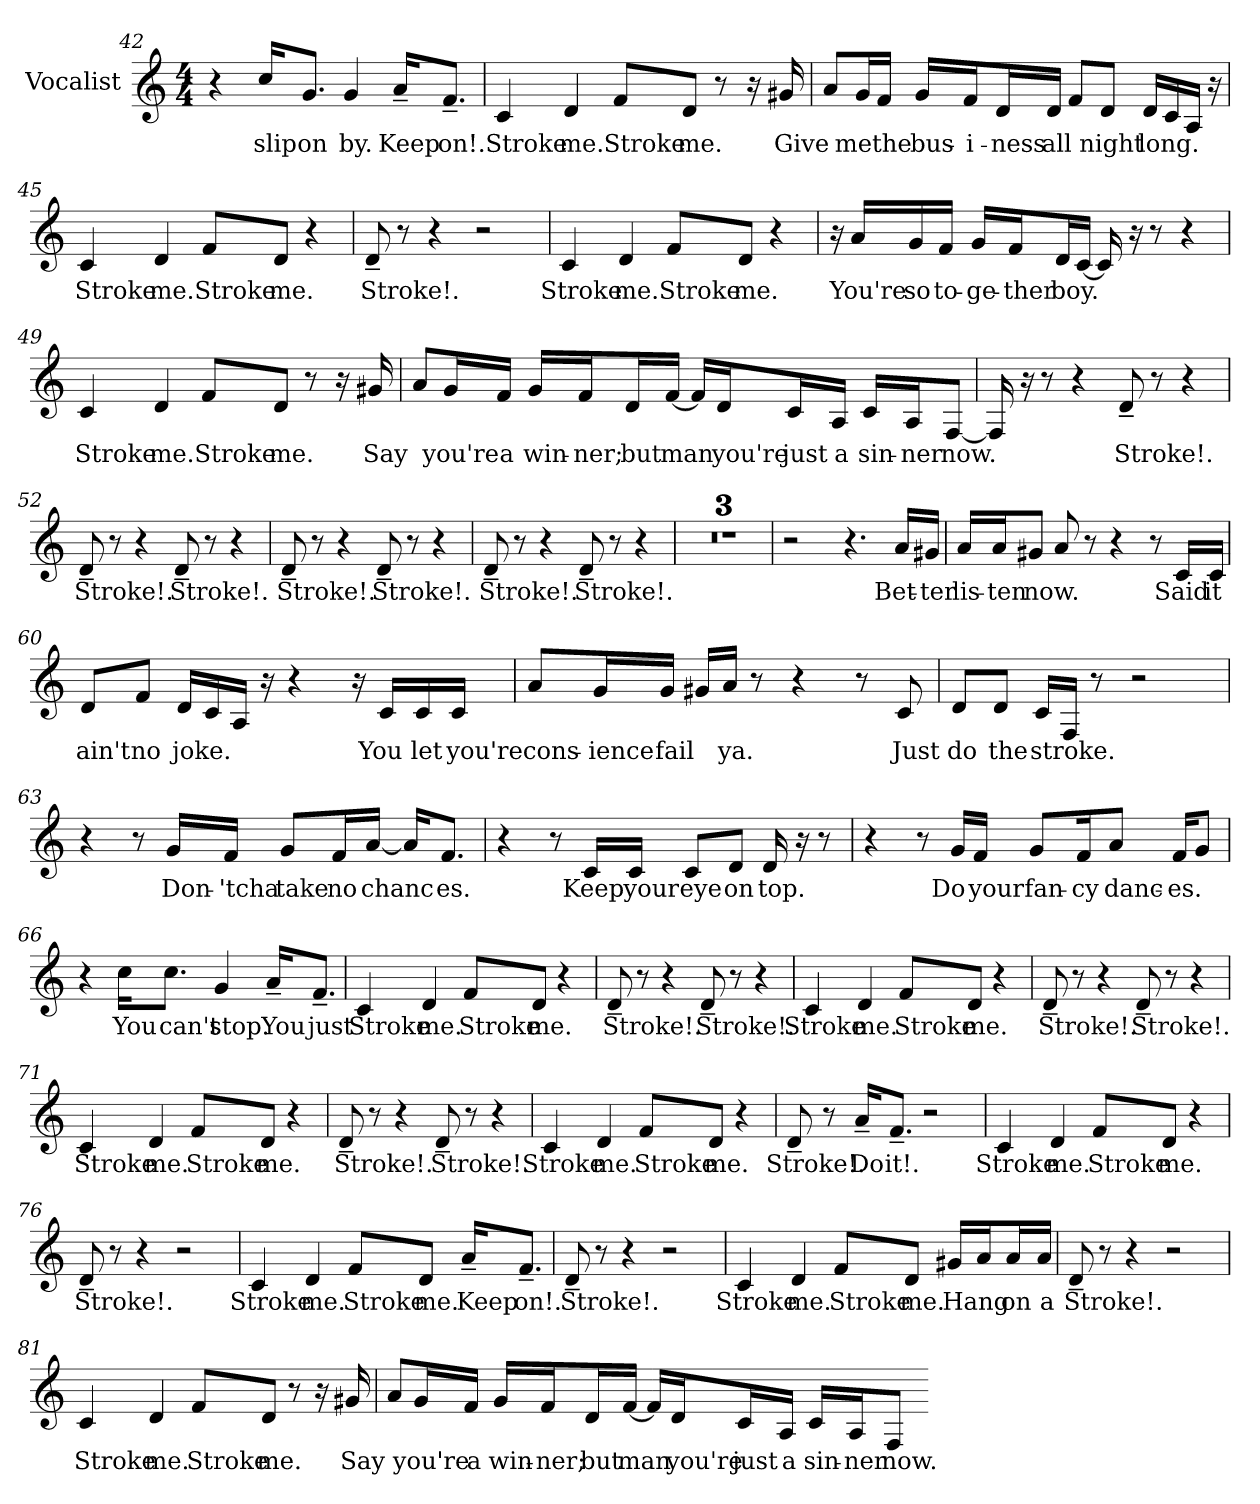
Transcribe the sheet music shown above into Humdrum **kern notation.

**kern	**text
*part1	*part1
*staff1	*staff1
*I"Vocalist	*
*clefG2	*
*M4/4	*
=42	=42
4r	.
16cc/KL	slip
8.g/J	on
4g	by.
16a~/KL	Keep
8.f~/J	on!.
=43	=43
4c	Stroke
4d	me.
8f/L	Stroke
8d/J	me.
8r	.
16r	.
16g#X	Give
=44	=44
8a/L	_
16g/L	me
16f/JJ	the
16g/LL	bus-
16f/J	-i-
16d/L	-ness
16d/JJ	all
8f/L	_
8d/J	night
16d/LL	long.
16c/	_
16A/JJ	_
16r	.
=45	=45
4c	Stroke
4d	me.
8f/L	Stroke
8d/J	me.
4r	.
=46	=46
8d~	Stroke!.
8r	.
4r	.
2r	.
=47	=47
4c	Stroke
4d	me.
8f/L	Stroke
8d/J	me.
4r	.
=48	=48
16r	.
16a/LL	You're
16g/	so
16f/JJ	to-
16g/LL	-ge-
16f/J	-ther
16d/L	boy.
[16c/JJ	_
16c]	_
16r	.
8r	.
4r	.
=49	=49
4c	Stroke
4d	me.
8f/L	Stroke
8d/J	me.
8r	.
16r	.
16g#X	Say
=50	=50
8a/L	_
16g/L	you're
16f/JJ	a
16g/LL	win-
16f/J	-ner;
16d/L	but
[16f/JJ	man
16f/LL]	_
16d/J	you're
16c/L	just
16A/JJ	a
16c/LL	sin-
16A/J	-ner
[8F/J	now.
=51	=51
16F]	_
16r	.
8r	.
4r	.
8d~	Stroke!.
8r	.
4r	.
=52	=52
8d~	Stroke!.
8r	.
4r	.
8d~	Stroke!.
8r	.
4r	.
=53	=53
8d~	Stroke!.
8r	.
4r	.
8d~	Stroke!.
8r	.
4r	.
=54	=54
8d~	Stroke!.
8r	.
4r	.
8d~	Stroke!.
8r	.
4r	.
=55	=55
1r	.
=56	=56
1r	.
=57	=57
1r	.
=58	=58
2r	.
4.r	.
16a/LL	Bet-
16g#X/JJ	-ter
=59	=59
16a/LL	lis-
16a/J	-ten
8g#X/J	now.
8a	_
8r	.
4r	.
8r	.
16c/LL	Said
16c/JJ	it
=60	=60
8d/L	ain't
8f/J	no
16d/LL	joke.
16c/	_
16A/JJ	_
16r	.
4r	.
16r	.
16c/LL	You
16c/	let
16c/JJ	you're
=61	=61
8a/L	cons-
16g/L	-ience
16g/JJ	fail
16g#X/LL	_
16a/JJ	ya.
8r	.
4r	.
8r	.
8c	Just
=62	=62
8d/L	do
8d/J	the
16c/LL	stroke.
16F/JJ	_
8r	.
2r	.
=63	=63
4r	.
8r	.
16g/LL	Don-
16f/JJ	-'tcha
8g/L	take
16f/L	no
[16a/JJ	chanc-
16a/KL]	_
8.f/J	-es.
=64	=64
4r	.
8r	.
16c/LL	Keep
16c/JJ	your
8c/L	eye
8d/J	on
16d	top.
16r	.
8r	.
=65	=65
4r	.
8r	.
16g/LL	Do
16f/JJ	your
8g/L	fan-
16f/K	-cy
8a/J	danc-
16f/KL	-es.
8g/J	_
=66	=66
4r	.
16cc\KL	You
8.cc\J	can't
4g	stop.
16a~/KL	You
8.f~/J	just
=67	=67
4c	Stroke
4d	me.
8f/L	Stroke
8d/J	me.
4r	.
=68	=68
8d~	Stroke!.
8r	.
4r	.
8d~	Stroke!.
8r	.
4r	.
=69	=69
4c	Stroke
4d	me.
8f/L	Stroke
8d/J	me.
4r	.
=70	=70
8d~	Stroke!.
8r	.
4r	.
8d~	Stroke!.
8r	.
4r	.
=71	=71
4c	Stroke
4d	me.
8f/L	Stroke
8d/J	me.
4r	.
=72	=72
8d~	Stroke!.
8r	.
4r	.
8d~	Stroke!.
8r	.
4r	.
=73	=73
4c	Stroke
4d	me.
8f/L	Stroke
8d/J	me.
4r	.
=74	=74
8d~	Stroke!.
8r	.
16a~/KL	Do
8.f~/J	it!.
2r	.
=75	=75
4c	Stroke
4d	me.
8f/L	Stroke
8d/J	me.
4r	.
=76	=76
8d~	Stroke!.
8r	.
4r	.
2r	.
=77	=77
4c	Stroke
4d	me.
8f/L	Stroke
8d/J	me.
16a~/KL	Keep
8.f~/J	on!.
=78	=78
8d~	Stroke!.
8r	.
4r	.
2r	.
=79	=79
4c	Stroke
4d	me.
8f/L	Stroke
8d/J	me.
16g#X/LL	Hang
16a/J	_
16a/L	on
16a/JJ	a
=80	=80
8d~	Stroke!.
8r	.
4r	.
2r	.
=81	=81
4c	Stroke
4d	me.
8f/L	Stroke
8d/J	me.
8r	.
16r	.
16g#X	Say
=82	=82
8a/L	_
16g/L	you're
16f/JJ	a
16g/LL	win-
16f/J	-ner;
16d/L	but
[16f/JJ	man
16f/LL]	_
16d/J	you're
16c/L	just
16A/JJ	a
16c/LL	sin-
16A/J	-ner
8F/J	now.
=-	=-
*-	*-
